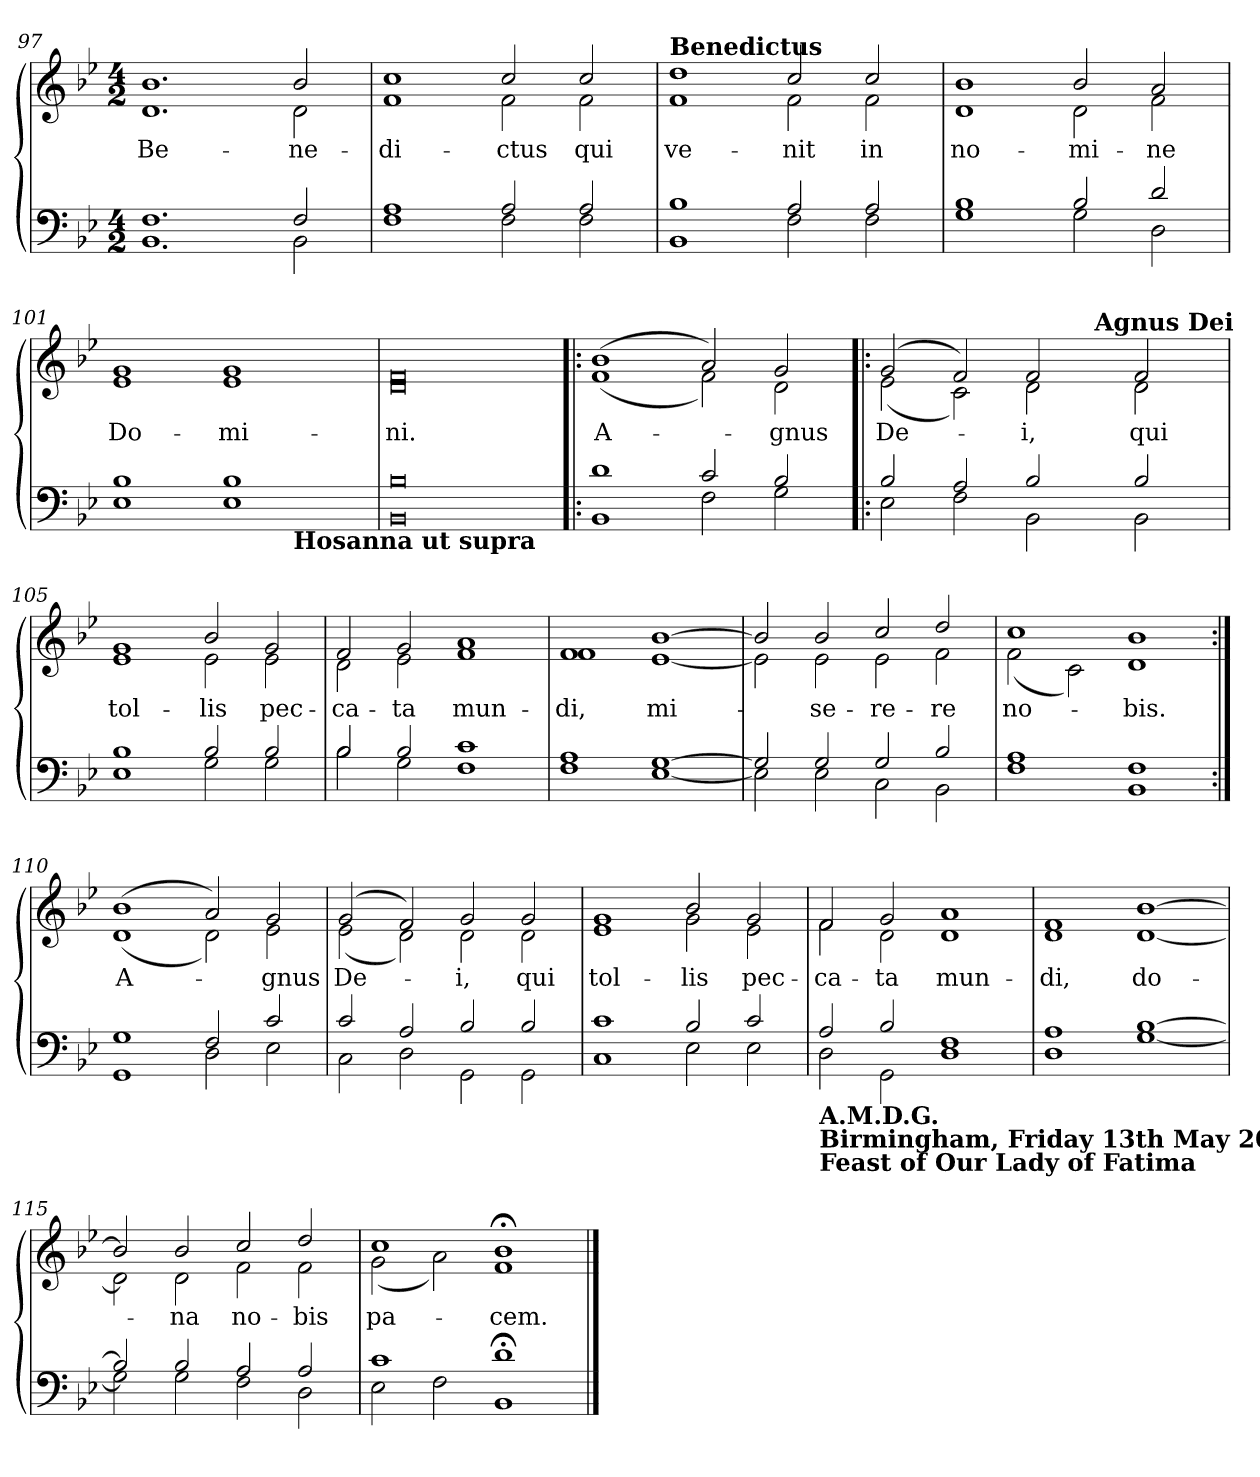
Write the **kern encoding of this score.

**kern	**kern	**text
*part1	*part1	*part1
*staff2	*staff1	*staff1
!!LO:LB:g=z
*clefF4	*clefG2	*
*k[b-e-]	*k[b-e-]	*
*B-:	*B-:	*
*M4/2	*M4/2	*
=97	=97	=97
*^	*	*
!	!	!	!LO:LY:b
*	*	*^	*
1.F	1.BB-	1.b-	1.d	Be-
!	!	!	!	!LO:LY:b
2F/	2BB-\	2b-/	2d\	-ne-
=98	=98	=98	=98	=98
!	!	!	!	!LO:LY:b
1A	1F	1cc	1f	-di-
!	!	!	!	!LO:LY:b
2A/	2F\	2cc/	2f\	-ctus
!	!	!	!	!LO:LY:b
2A/	2F\	2cc/	2f\	qui
=99	=99	=99	=99	=99
!	!	!LO:TX:a:B:t=Benedictus	!	!
!	!	!	!	!LO:LY:b
1B-	1BB-	1dd	1f	ve-
!	!	!	!	!LO:LY:b
2A/	2F\	2cc/	2f\	-nit
!	!	!	!	!LO:LY:b
2A/	2F\	2cc/	2f\	in
=100	=100	=100	=100	=100
!	!	!	!	!LO:LY:b
1B-	1G	1b-	1d	no-
!	!	!	!	!LO:LY:b
2B-/	2G\	2b-/	2d\	-mi-
!	!	!	!	!LO:LY:b
2d/	2D\	2a/	2f\	-ne
=101	=101	=101	=101	=101
!	!	!	!	!LO:LY:b
*	*^	*	*	*
1B-	1E-	1ryy	1g	1e-	Do-
!	!	!	!	!	!LO:LY:b
1B-	1E-	4...ryy	1g	1e-	-mi-
!	!	!LO:TX:b:B:t=Hosanna ut supra	!	!	!
.	.	2ryy	.	.	.
.	.	32ryy	.	.	.
=102	=102	=102	=102	=102	=102
!	!	!	!	!	!LO:LY:b
*	*v	*v	*	*	*
0B-	0BB-	0f	0d	-ni.
!!LO:LB:g=z	!!
=103|!:	=103|!:	=103|!:	=103|!:	=103|!:
!	!	!	!	!LO:LY:b
1d	1BB-	(>1b-	(<1f	A-
2c/	2F\	2a/)	2f\)	.
!	!	!	!	!LO:LY:b
2B-/	2G\	2g/	2d\	-gnus
=104	=104	=104	=104	=104
!	!	!	!	!LO:LY:b
*	*	*	*^	*
2B-/	2E-\	(2g/	(<2e-\	1ryy	De-
2A/	2F\	2f/)	2c\)	.	.
!	!	!	!	!	!LO:LY:b
2B-/	2BB-\	2f/	2d\	4ryy	-i,
.	.	.	.	16ryy	.
!	!	!	!	!LO:TX:a:B:t=Agnus Dei	!
.	.	.	.	2ryy	.
!	!	!	!	!	!LO:LY:b
2B-/	2BB-\	2f/	2d\	.	qui
.	.	.	.	8.ryy	.
=105	=105	=105	=105	=105	=105
!	!	!	!	!	!LO:LY:b
*	*	*	*v	*v	*
1B-	1E-	1g	1e-	tol-
!	!	!	!	!LO:LY:b
2B-/	2G\	2b-/	2e-\	-lis
!	!	!	!	!LO:LY:b
2B-/	2G\	2g/	2e-\	pec-
=106	=106	=106	=106	=106
!	!	!	!	!LO:LY:b
2B-/	2B-\	2f/	2d\	-ca-
!	!	!	!	!LO:LY:b
2B-/	2G\	2g/	2e-\	-ta
!	!	!	!	!LO:LY:b
1c	1F	1a	1f	mun-
=107	=107	=107	=107	=107
!	!	!	!	!LO:LY:b
1A	1F	1f	1f	-di,
!	!	!	!	!LO:LY:b
[>1G	[<1E-	[>1b-	[<1e-	mi-
!!LO:LB:g=z	!!
=108	=108	=108	=108	=108
2G/]	2E-\]	2b-/]	2e-\]	.
!	!	!	!	!LO:LY:b
2G/	2E-\	2b-/	2e-\	-se-
!	!	!	!	!LO:LY:b
2G/	2C\	2cc/	2e-\	-re-
!	!	!	!	!LO:LY:b
2B-/	2BB-\	2dd/	2f\	-re
=109	=109	=109	=109	=109
!	!	!	!	!LO:LY:b
1A	1F	1cc	(<2f\	no-
.	.	.	2c\)	.
!	!	!	!	!LO:LY:b
1F	1BB-	1b-	1d	-bis.
=110:|!	=110:|!	=110:|!	=110:|!	=110:|!
!	!	!	!	!LO:LY:b
1G	1GG	(>1b-	(<1d	A-
2F/	2D\	2a/)	2d\)	.
!	!	!	!	!LO:LY:b
2c/	2E-\	2g/	2e-\	-gnus
=111	=111	=111	=111	=111
!	!	!	!	!LO:LY:b
2c/	2C\	(2g/	(<2e-\	De-
2A/	2D\	2f/)	2d\)	.
!	!	!	!	!LO:LY:b
2B-/	2GG\	2g/	2d\	-i,
!	!	!	!	!LO:LY:b
2B-/	2GG\	2g/	2d\	qui
=112	=112	=112	=112	=112
!	!	!	!	!LO:LY:b
1c	1C	1g	1e-	tol-
!	!	!	!	!LO:LY:b
2B-/	2E-\	2b-/	2g\	-lis
!	!	!	!	!LO:LY:b
2c/	2E-\	2g/	2e-\	pec-
!!LO:LB:g=z	!!
=113	=113	=113	=113	=113
!LO:TX:b:B:t=A.M.D.G.\nBirmingham, Friday 13th May 2022\nFeast of Our Lady of Fatima	!	!	!	!
!	!	!	!	!LO:LY:b
2A/	2D\	2f/	2f\	-ca-
!	!	!	!	!LO:LY:b
2B-/	2GG\	2g/	2d\	-ta
!	!	!	!	!LO:LY:b
1F	1D	1a	1d	mun-
=114	=114	=114	=114	=114
!	!	!	!	!LO:LY:b
1A	1D	1f	1d	-di,
!	!	!	!	!LO:LY:b
[>1B-	[<1G	[>1b-	[<1d	do-
=115	=115	=115	=115	=115
2B-/]	2G\]	2b-/]	2d\]	.
!	!	!	!	!LO:LY:b
2B-/	2G\	2b-/	2d\	-na
!	!	!	!	!LO:LY:b
2A/	2F\	2cc/	2f\	no-
!	!	!	!	!LO:LY:b
2A/	2D\	2dd/	2f\	-bis
=116	=116	=116	=116	=116
!	!	!	!	!LO:LY:b
1c	2E-\	1cc	(<2g\	pa-
.	2F\	.	2a\)	.
!	!	!	!	!LO:LY:b
1d;<	1BB-	1b-;<	1f	-cem.
*v	*v	*	*	*
*	*v	*v	*
==	==	==
*-	*-	*-
